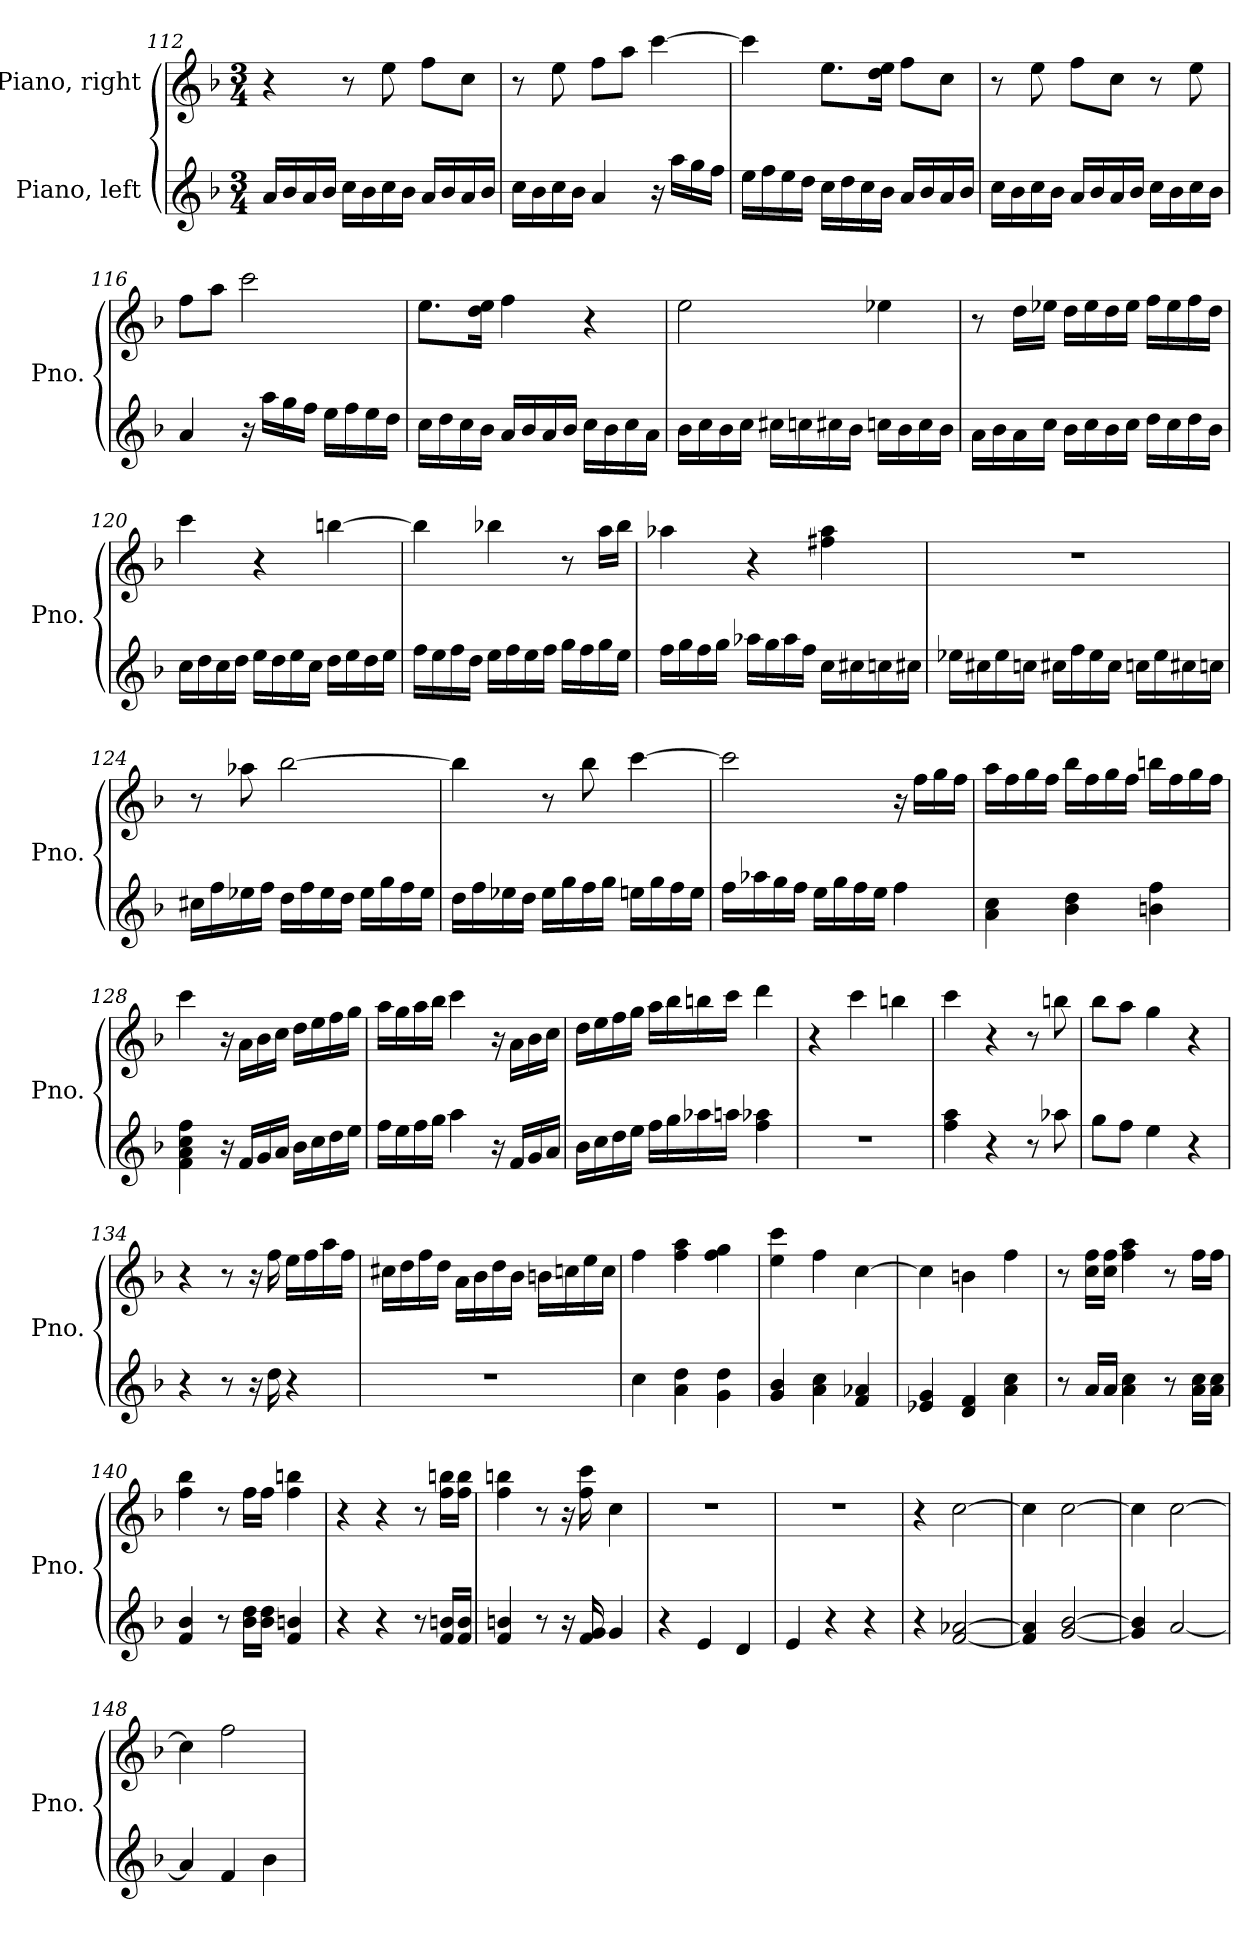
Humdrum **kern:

**kern	**kern
*part2	*part1
*staff2	*staff1
*I"Piano, left	*I"Piano, right
*I'Pno.	*I'Pno.
*clefG2	*clefG2
*k[b-]	*k[b-]
*M3/4	*M3/4
=112	=112
16a/LL	4r
16b-/	.
16a/	.
16b-/JJ	.
16cc\LL	8r
16b-\	.
16cc\	8ee\
16b-\JJ	.
16a/LL	8ff\L
16b-/	.
16a/	8cc\J
16b-/JJ	.
=113	=113
16cc\LL	8r
16b-\	.
16cc\	8ee\
16b-\JJ	.
4a/	8ff\L
.	8aa\J
16r	[4ccc\
16aa\LL	.
16gg\	.
16ff\JJ	.
!!LO:PB:g=z
=114	=114
16ee\LL	4ccc\]
16ff\	.
16ee\	.
16dd\JJ	.
16cc\LL	8.ee\L
16dd\	.
16cc\	.
16b-\JJ	16dd\ 16ee\Jk
16a/LL	8ff\L
16b-/	.
16a/	8cc\J
16b-/JJ	.
=115	=115
16cc\LL	8r
16b-\	.
16cc\	8ee\
16b-\JJ	.
16a/LL	8ff\L
16b-/	.
16a/	8cc\J
16b-/JJ	.
16cc\LL	8r
16b-\	.
16cc\	8ee\
16b-\JJ	.
=116	=116
4a/	8ff\L
.	8aa\J
16r	2ccc\
16aa\LL	.
16gg\	.
16ff\JJ	.
16ee\LL	.
16ff\	.
16ee\	.
16dd\JJ	.
!!LO:LB:g=z
=117	=117
16cc\LL	8.ee\L
16dd\	.
16cc\	.
16b-\JJ	16dd\ 16ee\Jk
16a/LL	4ff\
16b-/	.
16a/	.
16b-/JJ	.
16cc\LL	4r
16b-\	.
16cc\	.
16a\JJ	.
=118	=118
16b-\LL	2ee\
16cc\	.
16b-\	.
16cc\JJ	.
16cc#X\LL	.
16ccn\	.
16cc#X\	.
16b-\JJ	.
16ccn\LL	4ee-X\
16b-\	.
16cc\	.
16b-\JJ	.
=119	=119
16a\LL	8r
16b-\	.
16a\	16dd\LL
16cc\JJ	16ee-X\JJ
16b-\LL	16dd\LL
16cc\	16ee-\
16b-\	16dd\
16cc\JJ	16ee-\JJ
16dd\LL	16ff\LL
16cc\	16ee-\
16dd\	16ff\
16b-\JJ	16dd\JJ
!!LO:LB:g=z
=120	=120
16cc\LL	4ccc\
16dd\	.
16cc\	.
16dd\JJ	.
16ee\LL	4r
16dd\	.
16ee\	.
16cc\JJ	.
16dd\LL	[4bbn\
16ee\	.
16dd\	.
16ee\JJ	.
=121	=121
16ff\LL	4bb\]
16ee\	.
16ff\	.
16dd\JJ	.
16ee\LL	4bb-X\
16ff\	.
16ee\	.
16ff\JJ	.
16gg\LL	8r
16ff\	.
16gg\	16aa\LL
16ee\JJ	16bb-\JJ
=122	=122
16ff\LL	4aa-X\
16gg\	.
16ff\	.
16gg\JJ	.
16aa-X\LL	4r
16gg\	.
16aa-\	.
16ff\JJ	.
16cc\LL	4ff#X\ 4aa-\
16cc#X\	.
16ccn\	.
16cc#X\JJ	.
!!LO:LB:g=z
=123	=123
16ee-X\LL	2.r
16cc#X\	.
16ee-\	.
16ccn\JJ	.
16cc#X\LL	.
16ff\	.
16ee-\	.
16cc#\JJ	.
16ccn\LL	.
16ee-\	.
16cc#X\	.
16ccn\JJ	.
=124	=124
16cc#X\LL	8r
16ff\	.
16ee-X\	8aa-X\
16ff\JJ	.
16dd\LL	[2bb-\
16ff\	.
16ee-\	.
16dd\JJ	.
16ee-\LL	.
16gg\	.
16ff\	.
16ee-\JJ	.
=125	=125
16dd\LL	4bb-\]
16ff\	.
16ee-X\	.
16dd\JJ	.
16ee-\LL	8r
16gg\	.
16ff\	8bb-\
16gg\JJ	.
16een\LL	[4ccc\
16gg\	.
16ff\	.
16ee\JJ	.
!!LO:LB:g=z
=126	=126
16ff\LL	2ccc\]
16aa-X\	.
16gg\	.
16ff\JJ	.
16ee\LL	.
16gg\	.
16ff\	.
16ee\JJ	.
4ff\	16r
.	16ff\LL
.	16gg\
.	16ff\JJ
=127	=127
4a\ 4cc\	16aa\LL
.	16ff\
.	16gg\
.	16ff\JJ
4b-\ 4dd\	16bb-\LL
.	16ff\
.	16gg\
.	16ff\JJ
4bn\ 4ff\	16bbn\LL
.	16ff\
.	16gg\
.	16ff\JJ
=128	=128
4f\ 4a\ 4cc\ 4ff\	4ccc\
16r	16r
16f/LL	16a\LL
16g/	16b-\
16a/JJ	16cc\JJ
16b-\LL	16dd\LL
16cc\	16ee\
16dd\	16ff\
16ee\JJ	16gg\JJ
!!LO:LB:g=z
=129	=129
16ff\LL	16aa\LL
16ee\	16gg\
16ff\	16aa\
16gg\JJ	16bb-\JJ
4aa\	4ccc\
16r	16r
16f/LL	16a\LL
16g/	16b-\
16a/JJ	16cc\JJ
=130	=130
16b-\LL	16dd\LL
16cc\	16ee\
16dd\	16ff\
16ee\JJ	16gg\JJ
16ff\LL	16aa\LL
16gg\	16bb-\
16aa-X\	16bbn\
16aan\JJ	16ccc\JJ
4ff\ 4aa-X\	4ddd\
=131	=131
2.r	4r
.	4ccc\
.	4bbn\
=132	=132
4ff\ 4aa\	4ccc\
4r	4r
8r	8r
8aa-X\	8bbn\
=133	=133
8gg\L	8bb-\L
8ff\J	8aa\J
4ee\	4gg\
4r	4r
!!LO:PB:g=z
=134	=134
4r	4r
8r	8r
16r	16r
16dd\	16ff\
4r	16ee\LL
.	16ff\
.	16aa\
.	16ff\JJ
=135	=135
2.r	16cc#X\LL
.	16dd\
.	16ff\
.	16dd\JJ
.	16a\LL
.	16b-\
.	16dd\
.	16b-\JJ
.	16bn\LL
.	16ccn\
.	16ee\
.	16cc\JJ
=136	=136
4cc\	4ff\
4a\ 4dd\	4ff\ 4aa\
4g\ 4dd\	4ff\ 4gg\
=137	=137
4g/ 4b-/	4ee\ 4ccc\
4a\ 4cc\	4ff\
4f/ 4a-X/	[4cc\
=138	=138
4e-X/ 4g/	4cc\]
4d/ 4f/	4bn\
4a\ 4cc\	4ff\
=139	=139
8r	8r
16a/LL	16cc\ 16ff\LL
16a/JJ	16cc\ 16ff\JJ
4a\ 4cc\	4ff\ 4aa\
8r	8r
16a\ 16cc\LL	16ff\LL
16a\ 16cc\JJ	16ff\JJ
!!LO:LB:g=z
=140	=140
4f/ 4b-/	4ff\ 4bb-\
8r	8r
16b-\ 16dd\LL	16ff\LL
16b-\ 16dd\JJ	16ff\JJ
4f/ 4bn/	4ff\ 4bbn\
=141	=141
4r	4r
4r	4r
8r	8r
16f/ 16bn/LL	16ff\ 16bbn\LL
16f/ 16b/JJ	16ff\ 16bb\JJ
=142	=142
4f/ 4bn/	4ff\ 4bbn\
8r	8r
16r	16r
16f/ 16g/	16ff\ 16ccc\
4g/	4cc\
=143	=143
4r	2.r
4e/	.
4d/	.
=144	=144
4e/	2.r
4r	.
4r	.
=145	=145
4r	4r
[2f/ [2a-X/	[2cc\
=146	=146
4f/] 4a-/]	4cc\]
[2g/ [2b-/	[2cc\
=147	=147
4g/] 4b-/]	4cc\]
[2a/	[2cc\
=148	=148
4a/]	4cc\]
4f/	2ff\
4b-\	.
=	=
*-	*-
